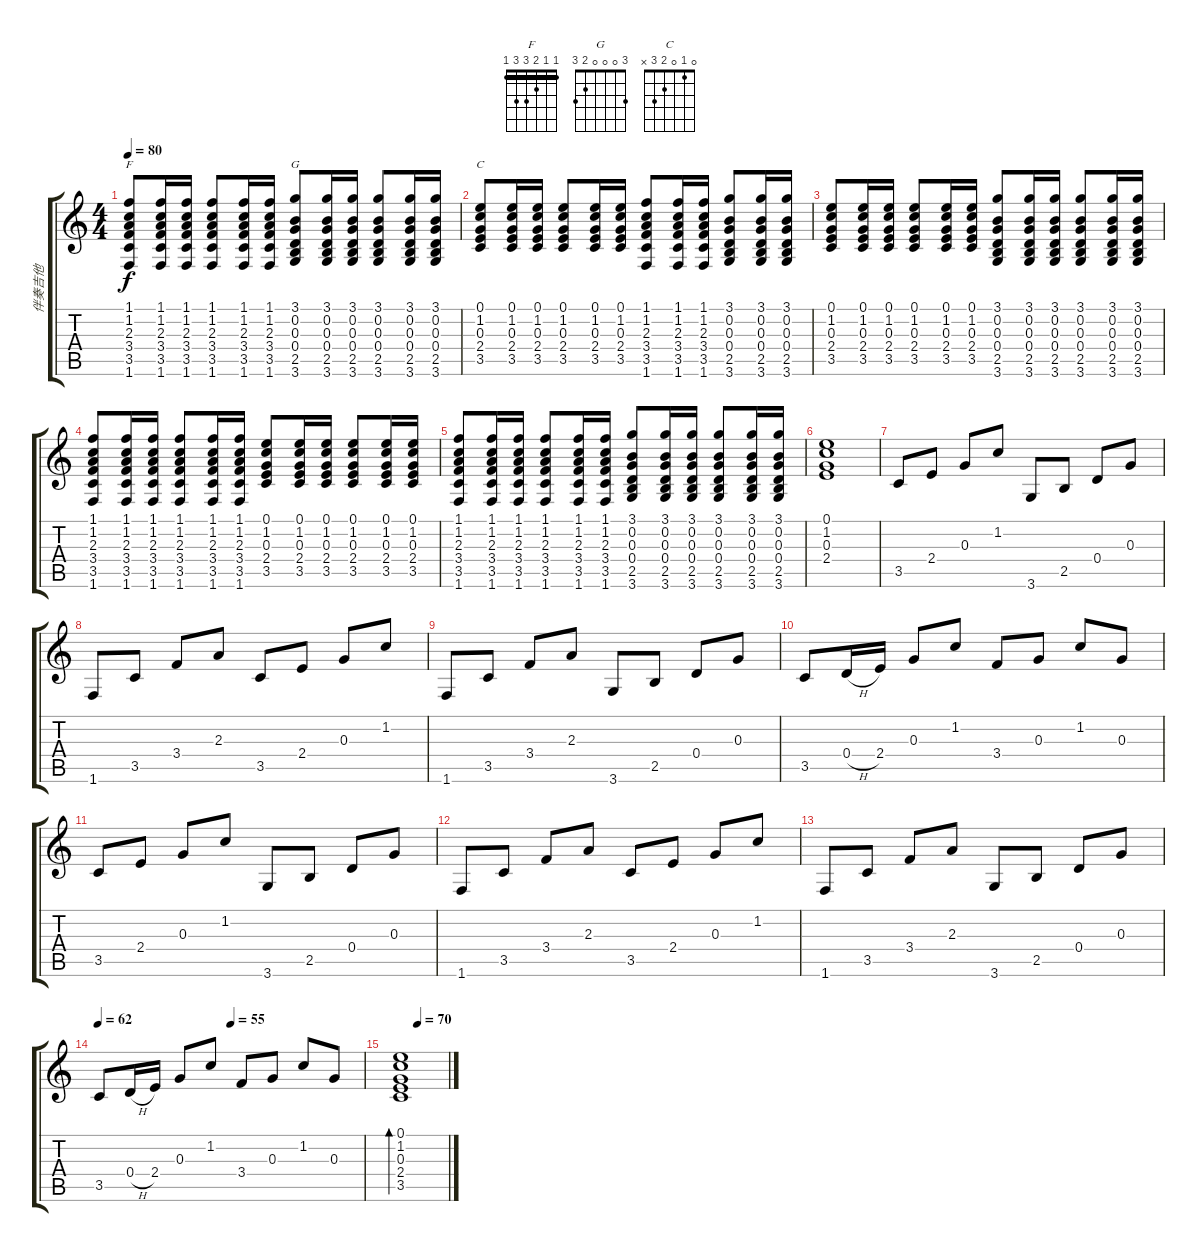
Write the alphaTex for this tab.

\track ("伴奏吉他" "伴奏吉他") {instrument acousticguitarsteel}
\staff {score tabs}
\tuning (E4 B3 G3 D3 A2 E2) {hide}
\chord ("F" 1 1 2 3 3 1) {barre 1}
\chord ("G" 3 0 0 0 2 3)
\chord ("C" 0 1 0 2 3 x)
\ts (4 4)
\tempo 80
\clef g2
\ks c
(1.1 1.2 2.3 3.4 3.5 1.6).8{ch "F" dy f} (1.1 1.2 2.3 3.4 3.5 1.6).16 (1.1 1.2 2.3 3.4 3.5 1.6).16 (1.1 1.2 2.3 3.4 3.5 1.6).8 (1.1 1.2 2.3 3.4 3.5 1.6).16 (1.1 1.2 2.3 3.4 3.5 1.6).16 (3.1 0.2 0.3 0.4 2.5 3.6).8{ch "G"} (3.1 0.2 0.3 0.4 2.5 3.6).16 (3.1 0.2 0.3 0.4 2.5 3.6).16 (3.1 0.2 0.3 0.4 2.5 3.6).8 (3.1 0.2 0.3 0.4 2.5 3.6).16 (3.1 0.2 0.3 0.4 2.5 3.6).16 |
(0.1 1.2 0.3 2.4 3.5).8{ch "C"} (0.1 1.2 0.3 2.4 3.5).16 (0.1 1.2 0.3 2.4 3.5).16 (0.1 1.2 0.3 2.4 3.5).8 (0.1 1.2 0.3 2.4 3.5).16 (0.1 1.2 0.3 2.4 3.5).16 (1.1 1.2 2.3 3.4 3.5 1.6).8 (1.1 1.2 2.3 3.4 3.5 1.6).16 (1.1 1.2 2.3 3.4 3.5 1.6).16 (3.1 0.2 0.3 0.4 2.5 3.6).8 (3.1 0.2 0.3 0.4 2.5 3.6).16 (3.1 0.2 0.3 0.4 2.5 3.6).16 |
(0.1 1.2 0.3 2.4 3.5).8 (0.1 1.2 0.3 2.4 3.5).16 (0.1 1.2 0.3 2.4 3.5).16 (0.1 1.2 0.3 2.4 3.5).8 (0.1 1.2 0.3 2.4 3.5).16 (0.1 1.2 0.3 2.4 3.5).16 (3.1 0.2 0.3 0.4 2.5 3.6).8 (3.1 0.2 0.3 0.4 2.5 3.6).16 (3.1 0.2 0.3 0.4 2.5 3.6).16 (3.1 0.2 0.3 0.4 2.5 3.6).8 (3.1 0.2 0.3 0.4 2.5 3.6).16 (3.1 0.2 0.3 0.4 2.5 3.6).16 |
(1.1 1.2 2.3 3.4 3.5 1.6).8 (1.1 1.2 2.3 3.4 3.5 1.6).16 (1.1 1.2 2.3 3.4 3.5 1.6).16 (1.1 1.2 2.3 3.4 3.5 1.6).8 (1.1 1.2 2.3 3.4 3.5 1.6).16 (1.1 1.2 2.3 3.4 3.5 1.6).16 (0.1 1.2 0.3 2.4 3.5).8 (0.1 1.2 0.3 2.4 3.5).16 (0.1 1.2 0.3 2.4 3.5).16 (0.1 1.2 0.3 2.4 3.5).8 (0.1 1.2 0.3 2.4 3.5).16 (0.1 1.2 0.3 2.4 3.5).16 |
(1.1 1.2 2.3 3.4 3.5 1.6).8 (1.1 1.2 2.3 3.4 3.5 1.6).16 (1.1 1.2 2.3 3.4 3.5 1.6).16 (1.1 1.2 2.3 3.4 3.5 1.6).8 (1.1 1.2 2.3 3.4 3.5 1.6).16 (1.1 1.2 2.3 3.4 3.5 1.6).16 (3.1 0.2 0.3 0.4 2.5 3.6).8 (3.1 0.2 0.3 0.4 2.5 3.6).16 (3.1 0.2 0.3 0.4 2.5 3.6).16 (3.1 0.2 0.3 0.4 2.5 3.6).8 (3.1 0.2 0.3 0.4 2.5 3.6).16 (3.1 0.2 0.3 0.4 2.5 3.6).16 |
(0.1 1.2 0.3 2.4).1 |
3.5.8 2.4.8 0.3.8 1.2.8 3.6.8 2.5.8 0.4.8 0.3.8 |
1.6.8 3.5.8 3.4.8 2.3.8 3.5.8 2.4.8 0.3.8 1.2.8 |
1.6.8 3.5.8 3.4.8 2.3.8 3.6.8 2.5.8 0.4.8 0.3.8 |
3.5.8 0.4{h}.16 2.4.16 0.3.8 1.2.8 3.4.8 0.3.8 1.2.8 0.3.8 |
3.5.8 2.4.8 0.3.8 1.2.8 3.6.8 2.5.8 0.4.8 0.3.8 |
1.6.8 3.5.8 3.4.8 2.3.8 3.5.8 2.4.8 0.3.8 1.2.8 |
1.6.8 3.5.8 3.4.8 2.3.8 3.6.8 2.5.8 0.4.8 0.3.8 |
\tempo 62
\tempo (55 0.5)
3.5.8 0.4{h}.16 2.4.16 0.3.8 1.2.8 3.4.8 0.3.8 1.2.8 0.3.8 |
\tempo (70 0.375)
(0.1 1.2 0.3 2.4 3.5).1{bd 240}
